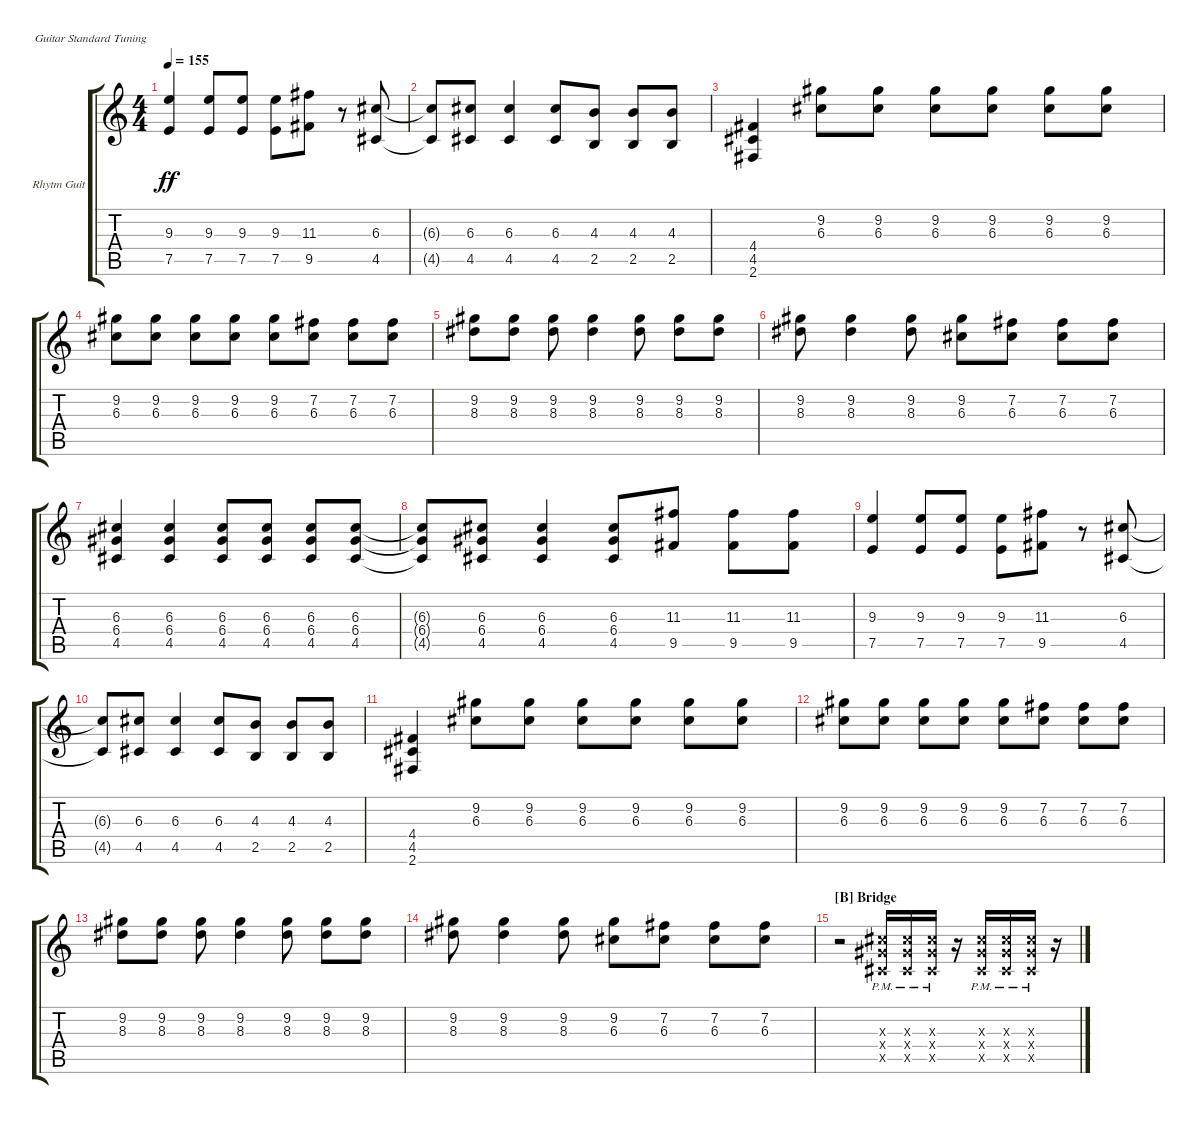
\defaultSystemsLayout 4
\bracketExtendMode groupsimilarinstruments
\firstSystemTrackNameOrientation horizontal
\otherSystemsTrackNameOrientation horizontal
\track ("Rhytm Guitar Right (Overdrive)" "Rhytm Guit") {instrument distortionguitar}
\staff {score tabs}
\tuning (E4 B3 G3 D3 A2 E2)
\ts (4 4)
\tempo 155
\clef g2
\ks c
(7.5 9.3).4{dy ff} (9.3 7.5).8 (9.3 7.5).8 (9.3 7.5).8 (11.3 9.5).8 r.8 (4.5 6.3).8 |
(4.5{t} 6.3{t}).8 (6.3 4.5).8 (6.3 4.5).4 (4.5 6.3).8 (4.3 2.5).8 (4.3 2.5).8 (4.3 2.5).8 |
(2.6 4.5 4.4).4 (6.3 9.2).8 (9.2 6.3).8 (9.2 6.3).8 (9.2 6.3).8 (9.2 6.3).8 (9.2 6.3).8 |
(6.3 9.2).8 (9.2 6.3).8 (9.2 6.3).8 (9.2 6.3).8 (9.2 6.3).8 (7.2 6.3).8 (6.3 7.2).8 (7.2 6.3).8 |
(9.2 8.3).8 (8.3 9.2).8 (9.2 8.3).8 (8.3 9.2).4 (9.2 8.3).8 (8.3 9.2).8 (9.2 8.3).8 |
(9.2 8.3).8 (8.3 9.2).4 (9.2 8.3).8 (9.2 6.3).8 (7.2 6.3).8 (6.3 7.2).8 (7.2 6.3).8 |
(4.5 6.4 6.3).4 (6.3 6.4 4.5).4 (4.5 6.4 6.3).8 (4.5 6.4 6.3).8 (4.5 6.4 6.3).8 (4.5 6.4 6.3).8 |
(6.3{t} 6.4{t} 4.5{t}).8 (4.5 6.4 6.3).8 (6.3 6.4 4.5).4 (4.5 6.4 6.3).8 (11.3 9.5).8 (11.3 9.5).8 (11.3 9.5).8 |
(7.5 9.3).4 (9.3 7.5).8 (9.3 7.5).8 (9.3 7.5).8 (11.3 9.5).8 r.8 (4.5 6.3).8 |
(4.5{t} 6.3{t}).8 (6.3 4.5).8 (6.3 4.5).4 (4.5 6.3).8 (4.3 2.5).8 (4.3 2.5).8 (4.3 2.5).8 |
(2.6 4.5 4.4).4 (6.3 9.2).8 (9.2 6.3).8 (9.2 6.3).8 (9.2 6.3).8 (9.2 6.3).8 (9.2 6.3).8 |
(6.3 9.2).8 (9.2 6.3).8 (9.2 6.3).8 (9.2 6.3).8 (9.2 6.3).8 (7.2 6.3).8 (6.3 7.2).8 (7.2 6.3).8 |
(9.2 8.3).8 (8.3 9.2).8 (9.2 8.3).8 (8.3 9.2).4 (9.2 8.3).8 (8.3 9.2).8 (9.2 8.3).8 |
(9.2 8.3).8 (8.3 9.2).4 (9.2 8.3).8 (9.2 6.3).8 (7.2 6.3).8 (6.3 7.2).8 (7.2 6.3).8 |
\section ("B" "Bridge")
r.2 (4.5{pm x} 6.4{pm x} 6.3{pm x}).16 (6.3{pm x} 6.4{pm x} 4.5{pm x}).16 (6.3{pm x} 6.4{pm x} 4.5{pm x}).16 r.16 (4.5{pm x} 6.4{pm x} 6.3{pm x}).16 (6.3{pm x} 6.4{pm x} 4.5{pm x}).16 (6.3{pm x} 6.4{pm x} 4.5{pm x}).16 r.16
